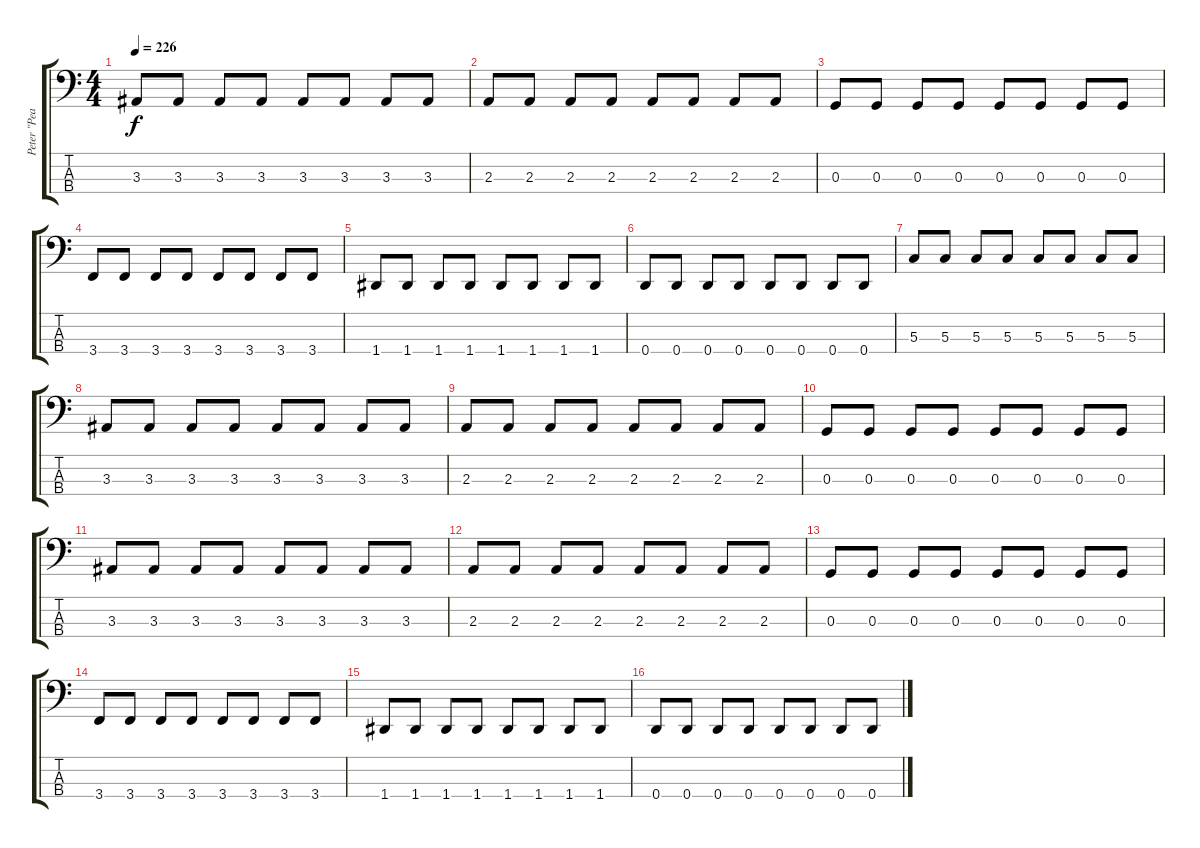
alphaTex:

\track ("Peter \"Peavy\" Wagner" "Peter \"Pea") {instrument electricbassfinger}
\staff {score tabs}
\tuning (F2 C2 G1 D1) {hide}
\ts (4 4)
\tempo 226
\clef f4
\ks c
3.3.8{dy f} 3.3.8 3.3.8 3.3.8 3.3.8 3.3.8 3.3.8 3.3.8 |
2.3.8 2.3.8 2.3.8 2.3.8 2.3.8 2.3.8 2.3.8 2.3.8 |
0.3.8 0.3.8 0.3.8 0.3.8 0.3.8 0.3.8 0.3.8 0.3.8 |
3.4.8 3.4.8 3.4.8 3.4.8 3.4.8 3.4.8 3.4.8 3.4.8 |
1.4.8 1.4.8 1.4.8 1.4.8 1.4.8 1.4.8 1.4.8 1.4.8 |
0.4.8 0.4.8 0.4.8 0.4.8 0.4.8 0.4.8 0.4.8 0.4.8 |
5.3.8 5.3.8 5.3.8 5.3.8 5.3.8 5.3.8 5.3.8 5.3.8 |
3.3.8 3.3.8 3.3.8 3.3.8 3.3.8 3.3.8 3.3.8 3.3.8 |
2.3.8 2.3.8 2.3.8 2.3.8 2.3.8 2.3.8 2.3.8 2.3.8 |
0.3.8 0.3.8 0.3.8 0.3.8 0.3.8 0.3.8 0.3.8 0.3.8 |
3.3.8 3.3.8 3.3.8 3.3.8 3.3.8 3.3.8 3.3.8 3.3.8 |
2.3.8 2.3.8 2.3.8 2.3.8 2.3.8 2.3.8 2.3.8 2.3.8 |
0.3.8 0.3.8 0.3.8 0.3.8 0.3.8 0.3.8 0.3.8 0.3.8 |
3.4.8 3.4.8 3.4.8 3.4.8 3.4.8 3.4.8 3.4.8 3.4.8 |
1.4.8 1.4.8 1.4.8 1.4.8 1.4.8 1.4.8 1.4.8 1.4.8 |
0.4.8 0.4.8 0.4.8 0.4.8 0.4.8 0.4.8 0.4.8 0.4.8
